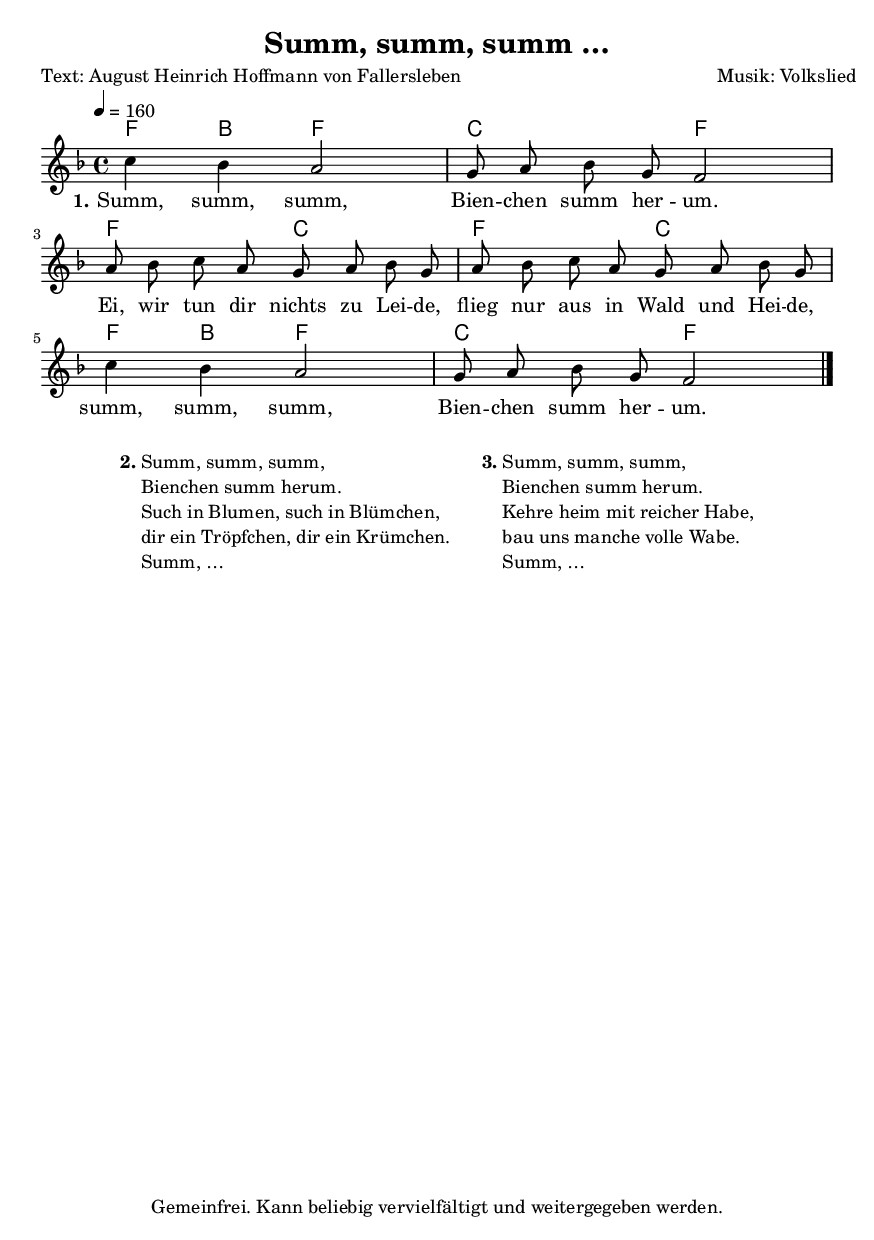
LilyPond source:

% Dieses Notenblatt wurde erstellt von Jan Niggemann
%
% Kontakt: jn@hz6.de
%
% geringfügige Änderungen von Hauke Rehr

\include "deutsch.ly"
\include "default.ly"

\version "2.12.3"
\header {
  title = "Summ, summ, summ …"
  composer = "Musik: Volkslied"
  poet = "Text: August Heinrich Hoffmann von Fallersleben"
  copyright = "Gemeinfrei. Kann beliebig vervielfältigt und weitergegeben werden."
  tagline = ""
id="a70e7c03e743bb07d284a43cd2be00c486354c5f"
}

#(set-global-staff-size 16)

common = {
  \time 4/4
  \key f \major
  \tempo 4 = 160
  \autoBeamOff
}

Singstimme = \relative c'' {
  c4 b4 a2  |
  g8 a8 b8 g8 f2 \break |
  a8 b8 c8 a8 g8 a8 b8 g8 |
  a8 b8 c8 a8 g8 a8 b8 g8 \break |
  c4 b4 a2 |
  g8 a8 b8 g8 f2 |
  \bar "|."
}

akkorde = \chordmode { \germanChords
  f4 b4 f2
  c2 f2
  f2 c2
  f2 c2
  f4 b4 f2
  c2 f2
}

Stropheeins = \lyrics {
  \set stanza = #"1." Summ, summ, summ,
  Bien -- chen summ her -- um.
  Ei, wir tun dir nichts zu Lei -- de,
  flieg nur aus in Wald und Hei -- de,
  summ, summ, summ,
  Bien -- chen summ her -- um.

}


\score {
  <<
    \new ChordNames { \akkorde }
    \new Voice = "mel" { \common \Singstimme }
    \new Lyrics \lyricsto mel \Stropheeins
  >>
 \layout {}
 \midi {}
}

\markup {
  \fill-line {
    \column {
      \line {
        \bold "2."
        \column {
          "Summ, summ, summ,"
          "Bienchen summ herum."
          "Such in Blumen, such in Blümchen,"
          "dir ein Tröpfchen, dir ein Krümchen."
          "Summ, …"
        }
        \bold "     3."
        \column {
          "Summ, summ, summ,"
          "Bienchen summ herum."
          "Kehre heim mit reicher Habe,"
          "bau uns manche volle Wabe."
          "Summ, …"
        }
      }
    }
  }
}

 % some settings % vim: sw=2 et
